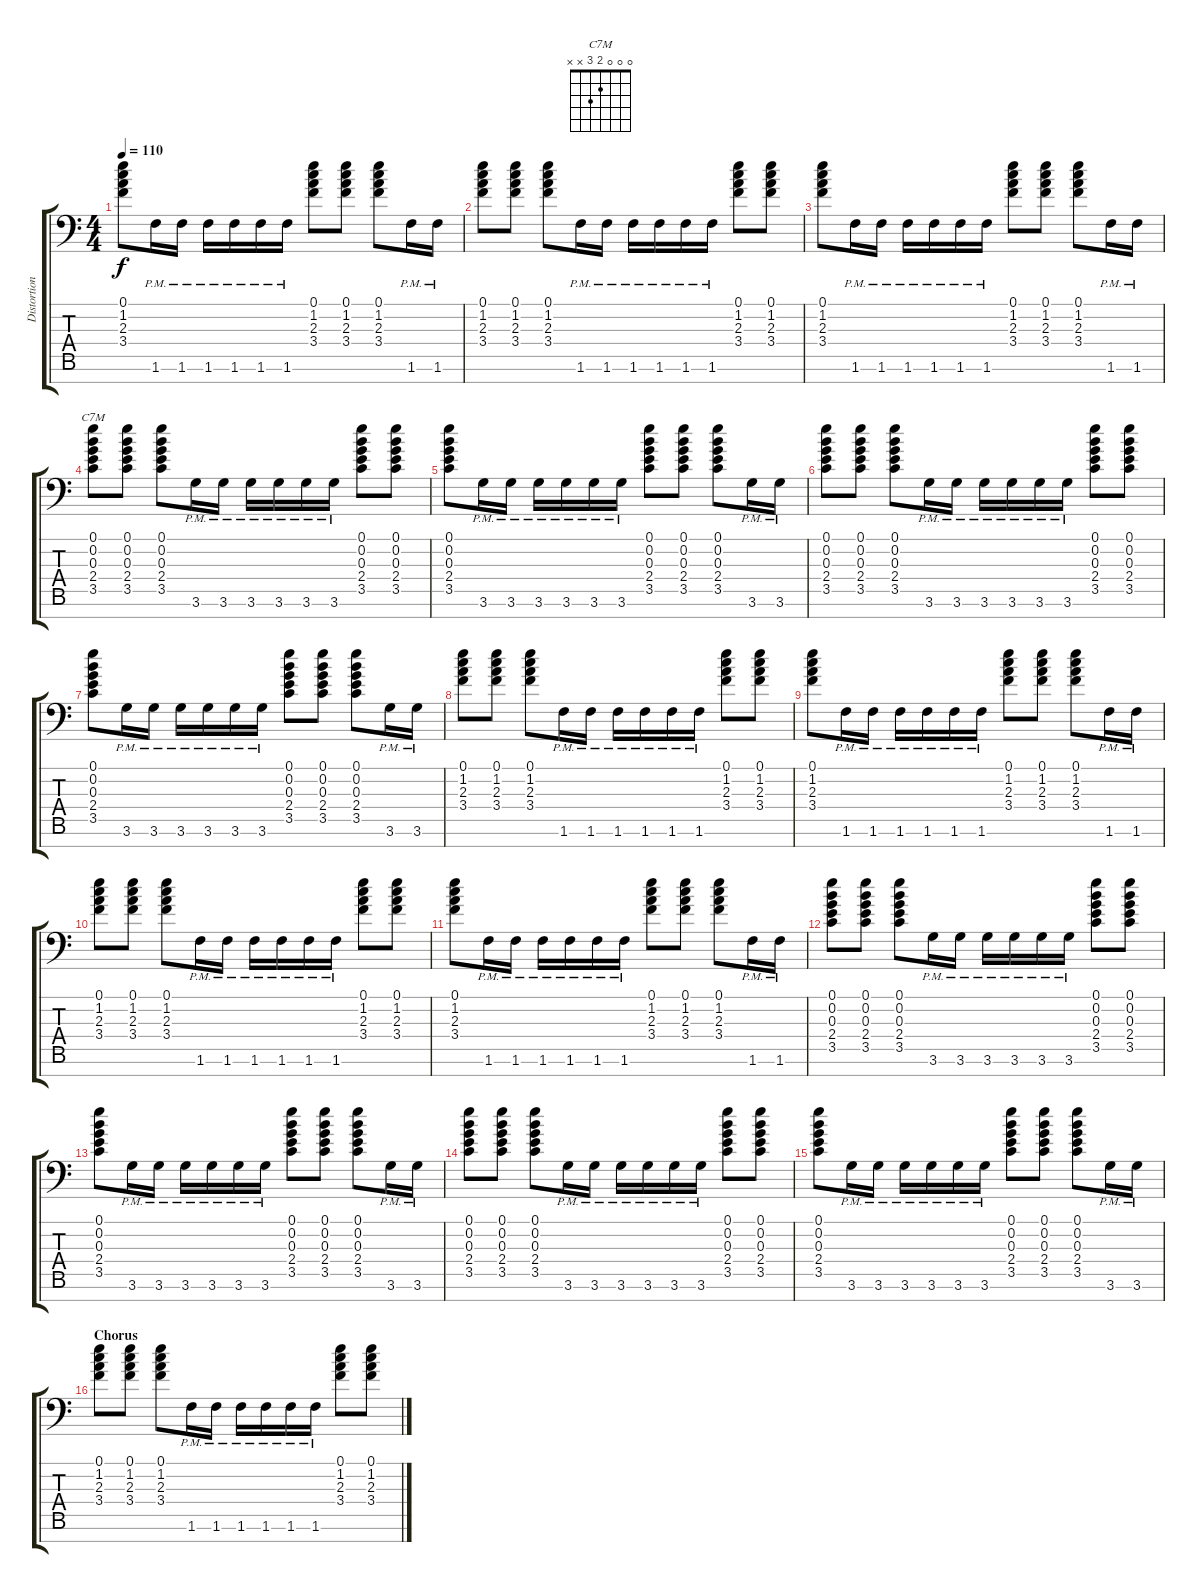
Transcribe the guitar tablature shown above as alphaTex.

\track ("Distortion Guitar 2" "Distortion") {instrument distortionguitar}
\staff {score tabs}
\tuning (E4 B3 G3 D3 A2 E2 A1) {hide}
\chord ("C7M" 0 0 0 2 3 x x)
\ts (4 4)
\tempo 110
\clef f4
\ks c
(0.1 1.2 2.3 3.4).8{dy f} 1.6{pm}.16 1.6{pm}.16 1.6{pm}.16 1.6{pm}.16 1.6{pm}.16 1.6{pm}.16 (0.1 1.2 2.3 3.4).8 (0.1 1.2 2.3 3.4).8 (0.1 1.2 2.3 3.4).8 1.6{pm}.16 1.6{pm}.16 |
(0.1 1.2 2.3 3.4).8 (0.1 1.2 2.3 3.4).8 (0.1 1.2 2.3 3.4).8 1.6{pm}.16 1.6{pm}.16 1.6{pm}.16 1.6{pm}.16 1.6{pm}.16 1.6{pm}.16 (0.1 1.2 2.3 3.4).8 (0.1 1.2 2.3 3.4).8 |
(0.1 1.2 2.3 3.4).8 1.6{pm}.16 1.6{pm}.16 1.6{pm}.16 1.6{pm}.16 1.6{pm}.16 1.6{pm}.16 (0.1 1.2 2.3 3.4).8 (0.1 1.2 2.3 3.4).8 (0.1 1.2 2.3 3.4).8 1.6{pm}.16 1.6{pm}.16 |
(0.1 0.2 0.3 2.4 3.5).8{ch "C7M"} (0.1 0.2 0.3 2.4 3.5).8 (0.1 0.2 0.3 2.4 3.5).8 3.6{pm}.16 3.6{pm}.16 3.6{pm}.16 3.6{pm}.16 3.6{pm}.16 3.6{pm}.16 (0.1 0.2 0.3 2.4 3.5).8 (0.1 0.2 0.3 2.4 3.5).8 |
(0.1 0.2 0.3 2.4 3.5).8 3.6{pm}.16 3.6{pm}.16 3.6{pm}.16 3.6{pm}.16 3.6{pm}.16 3.6{pm}.16 (0.1 0.2 0.3 2.4 3.5).8 (0.1 0.2 0.3 2.4 3.5).8 (0.1 0.2 0.3 2.4 3.5).8 3.6{pm}.16 3.6{pm}.16 |
(0.1 0.2 0.3 2.4 3.5).8 (0.1 0.2 0.3 2.4 3.5).8 (0.1 0.2 0.3 2.4 3.5).8 3.6{pm}.16 3.6{pm}.16 3.6{pm}.16 3.6{pm}.16 3.6{pm}.16 3.6{pm}.16 (0.1 0.2 0.3 2.4 3.5).8 (0.1 0.2 0.3 2.4 3.5).8 |
(0.1 0.2 0.3 2.4 3.5).8 3.6{pm}.16 3.6{pm}.16 3.6{pm}.16 3.6{pm}.16 3.6{pm}.16 3.6{pm}.16 (0.1 0.2 0.3 2.4 3.5).8 (0.1 0.2 0.3 2.4 3.5).8 (0.1 0.2 0.3 2.4 3.5).8 3.6{pm}.16 3.6{pm}.16 |
(0.1 1.2 2.3 3.4).8 (0.1 1.2 2.3 3.4).8 (0.1 1.2 2.3 3.4).8 1.6{pm}.16 1.6{pm}.16 1.6{pm}.16 1.6{pm}.16 1.6{pm}.16 1.6{pm}.16 (0.1 1.2 2.3 3.4).8 (0.1 1.2 2.3 3.4).8 |
(0.1 1.2 2.3 3.4).8 1.6{pm}.16 1.6{pm}.16 1.6{pm}.16 1.6{pm}.16 1.6{pm}.16 1.6{pm}.16 (0.1 1.2 2.3 3.4).8 (0.1 1.2 2.3 3.4).8 (0.1 1.2 2.3 3.4).8 1.6{pm}.16 1.6{pm}.16 |
(0.1 1.2 2.3 3.4).8 (0.1 1.2 2.3 3.4).8 (0.1 1.2 2.3 3.4).8 1.6{pm}.16 1.6{pm}.16 1.6{pm}.16 1.6{pm}.16 1.6{pm}.16 1.6{pm}.16 (0.1 1.2 2.3 3.4).8 (0.1 1.2 2.3 3.4).8 |
(0.1 1.2 2.3 3.4).8 1.6{pm}.16 1.6{pm}.16 1.6{pm}.16 1.6{pm}.16 1.6{pm}.16 1.6{pm}.16 (0.1 1.2 2.3 3.4).8 (0.1 1.2 2.3 3.4).8 (0.1 1.2 2.3 3.4).8 1.6{pm}.16 1.6{pm}.16 |
(0.1 0.2 0.3 2.4 3.5).8 (0.1 0.2 0.3 2.4 3.5).8 (0.1 0.2 0.3 2.4 3.5).8 3.6{pm}.16 3.6{pm}.16 3.6{pm}.16 3.6{pm}.16 3.6{pm}.16 3.6{pm}.16 (0.1 0.2 0.3 2.4 3.5).8 (0.1 0.2 0.3 2.4 3.5).8 |
(0.1 0.2 0.3 2.4 3.5).8 3.6{pm}.16 3.6{pm}.16 3.6{pm}.16 3.6{pm}.16 3.6{pm}.16 3.6{pm}.16 (0.1 0.2 0.3 2.4 3.5).8 (0.1 0.2 0.3 2.4 3.5).8 (0.1 0.2 0.3 2.4 3.5).8 3.6{pm}.16 3.6{pm}.16 |
(0.1 0.2 0.3 2.4 3.5).8 (0.1 0.2 0.3 2.4 3.5).8 (0.1 0.2 0.3 2.4 3.5).8 3.6{pm}.16 3.6{pm}.16 3.6{pm}.16 3.6{pm}.16 3.6{pm}.16 3.6{pm}.16 (0.1 0.2 0.3 2.4 3.5).8 (0.1 0.2 0.3 2.4 3.5).8 |
(0.1 0.2 0.3 2.4 3.5).8 3.6{pm}.16 3.6{pm}.16 3.6{pm}.16 3.6{pm}.16 3.6{pm}.16 3.6{pm}.16 (0.1 0.2 0.3 2.4 3.5).8 (0.1 0.2 0.3 2.4 3.5).8 (0.1 0.2 0.3 2.4 3.5).8 3.6{pm}.16 3.6{pm}.16 |
\section ("" "Chorus")
(0.1 1.2 2.3 3.4).8 (0.1 1.2 2.3 3.4).8 (0.1 1.2 2.3 3.4).8 1.6{pm}.16 1.6{pm}.16 1.6{pm}.16 1.6{pm}.16 1.6{pm}.16 1.6{pm}.16 (0.1 1.2 2.3 3.4).8 (0.1 1.2 2.3 3.4).8
